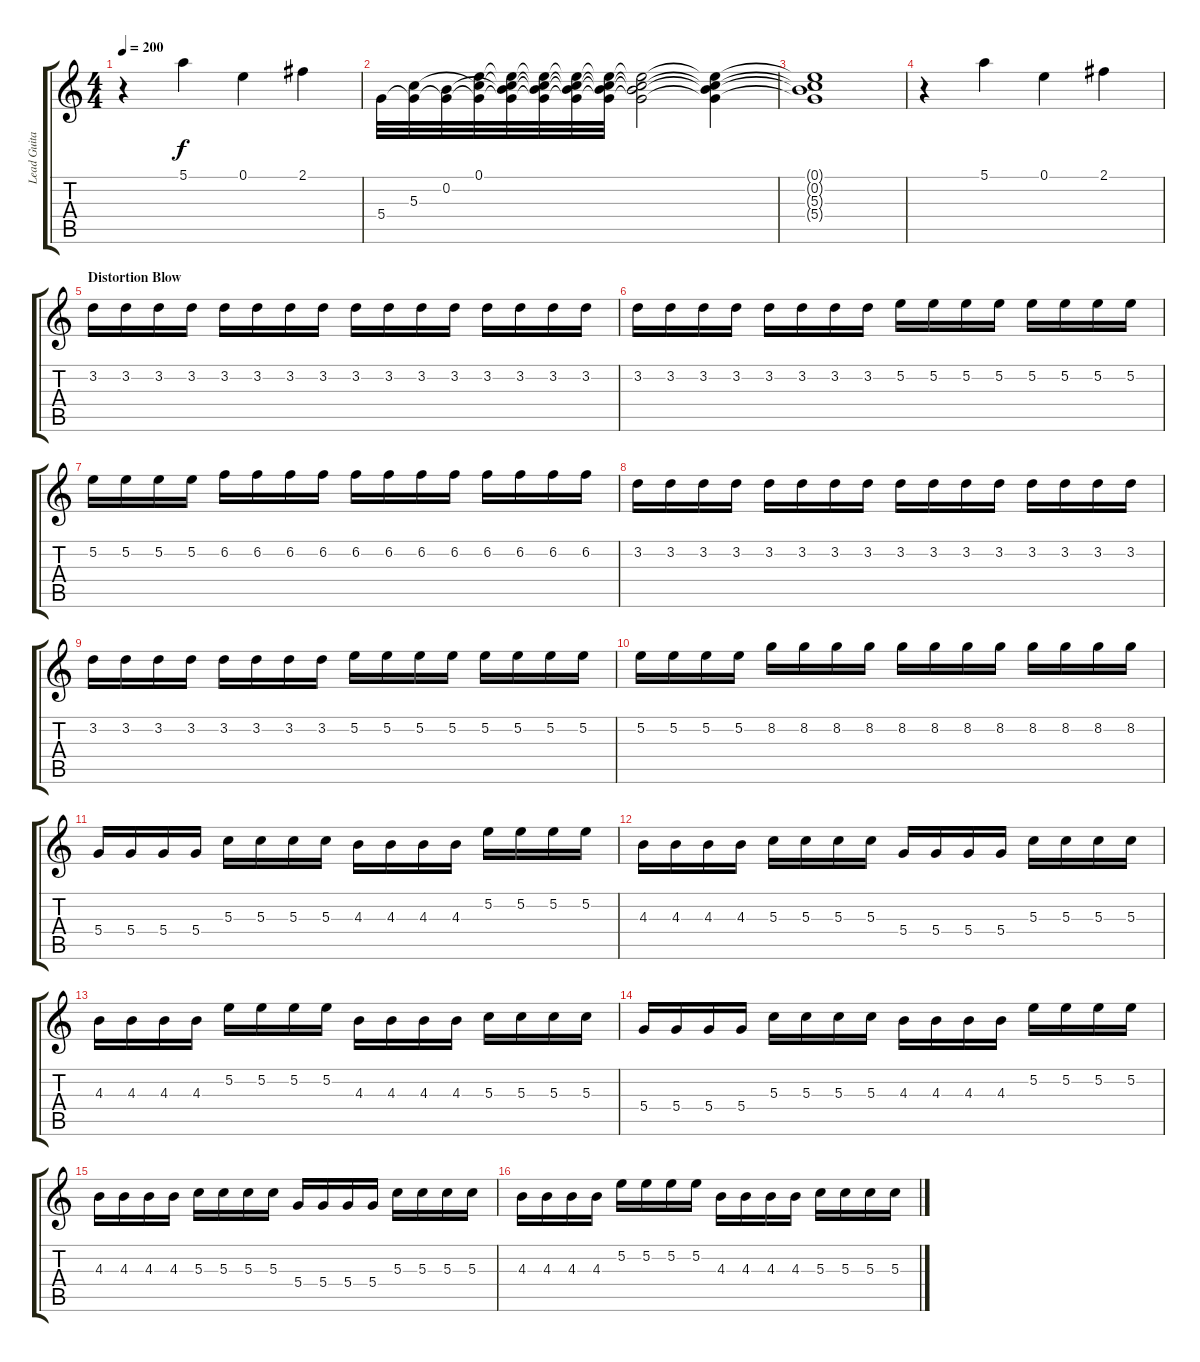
\track ("Lead Guitars" "Lead Guita") {instrument overdrivenguitar}
\staff {score tabs}
\tuning (E4 B3 G3 D3 A2 E2) {hide}
\ts (4 4)
\tempo 200
\clef g2
\ks c
r.4{dy f} 5.1.4 0.1.4 2.1.4 |
5.4.32 (5.3 5.4{t}).32 (0.2 5.4{t}).32 (0.1 5.3{t} 5.4{t}).32 (0.1{t} 0.2{t} 5.3{t} 5.4{t}).32 (0.1{t} 0.2{t} 5.3{t} 5.4{t}).32 (0.1{t} 0.2{t} 5.3{t} 5.4{t}).32 (0.1{t} 0.2{t} 5.3{t} 5.4{t}).32 (0.1{t} 0.2{t} 5.3{t} 5.4{t}).2 (0.1{t} 0.2{t} 5.3{t} 5.4{t}).4 |
(0.1{t} 0.2{t} 5.3{t} 5.4{t}).1 |
r.4 5.1.4 0.1.4 2.1.4 |
\section ("" "Distortion Blow")
3.2.16{volume 13 instrument overdrivenguitar} 3.2.16 3.2.16 3.2.16 3.2.16 3.2.16 3.2.16 3.2.16 3.2.16 3.2.16 3.2.16 3.2.16 3.2.16 3.2.16 3.2.16 3.2.16 |
3.2.16 3.2.16 3.2.16 3.2.16 3.2.16 3.2.16 3.2.16 3.2.16 5.2.16 5.2.16 5.2.16 5.2.16 5.2.16 5.2.16 5.2.16 5.2.16 |
5.2.16 5.2.16 5.2.16 5.2.16 6.2.16 6.2.16 6.2.16 6.2.16 6.2.16 6.2.16 6.2.16 6.2.16 6.2.16 6.2.16 6.2.16 6.2.16 |
3.2.16 3.2.16 3.2.16 3.2.16 3.2.16 3.2.16 3.2.16 3.2.16 3.2.16 3.2.16 3.2.16 3.2.16 3.2.16 3.2.16 3.2.16 3.2.16 |
3.2.16 3.2.16 3.2.16 3.2.16 3.2.16 3.2.16 3.2.16 3.2.16 5.2.16 5.2.16 5.2.16 5.2.16 5.2.16 5.2.16 5.2.16 5.2.16 |
5.2.16 5.2.16 5.2.16 5.2.16 8.2.16 8.2.16 8.2.16 8.2.16 8.2.16 8.2.16 8.2.16 8.2.16 8.2.16 8.2.16 8.2.16 8.2.16 |
5.4.16 5.4.16 5.4.16 5.4.16 5.3.16 5.3.16 5.3.16 5.3.16 4.3.16 4.3.16 4.3.16 4.3.16 5.2.16 5.2.16 5.2.16 5.2.16 |
4.3.16 4.3.16 4.3.16 4.3.16 5.3.16 5.3.16 5.3.16 5.3.16 5.4.16 5.4.16 5.4.16 5.4.16 5.3.16 5.3.16 5.3.16 5.3.16 |
4.3.16 4.3.16 4.3.16 4.3.16 5.2.16 5.2.16 5.2.16 5.2.16 4.3.16 4.3.16 4.3.16 4.3.16 5.3.16 5.3.16 5.3.16 5.3.16 |
5.4.16 5.4.16 5.4.16 5.4.16 5.3.16 5.3.16 5.3.16 5.3.16 4.3.16 4.3.16 4.3.16 4.3.16 5.2.16 5.2.16 5.2.16 5.2.16 |
4.3.16 4.3.16 4.3.16 4.3.16 5.3.16 5.3.16 5.3.16 5.3.16 5.4.16 5.4.16 5.4.16 5.4.16 5.3.16 5.3.16 5.3.16 5.3.16 |
4.3.16 4.3.16 4.3.16 4.3.16 5.2.16 5.2.16 5.2.16 5.2.16 4.3.16 4.3.16 4.3.16 4.3.16 5.3.16 5.3.16 5.3.16 5.3.16
